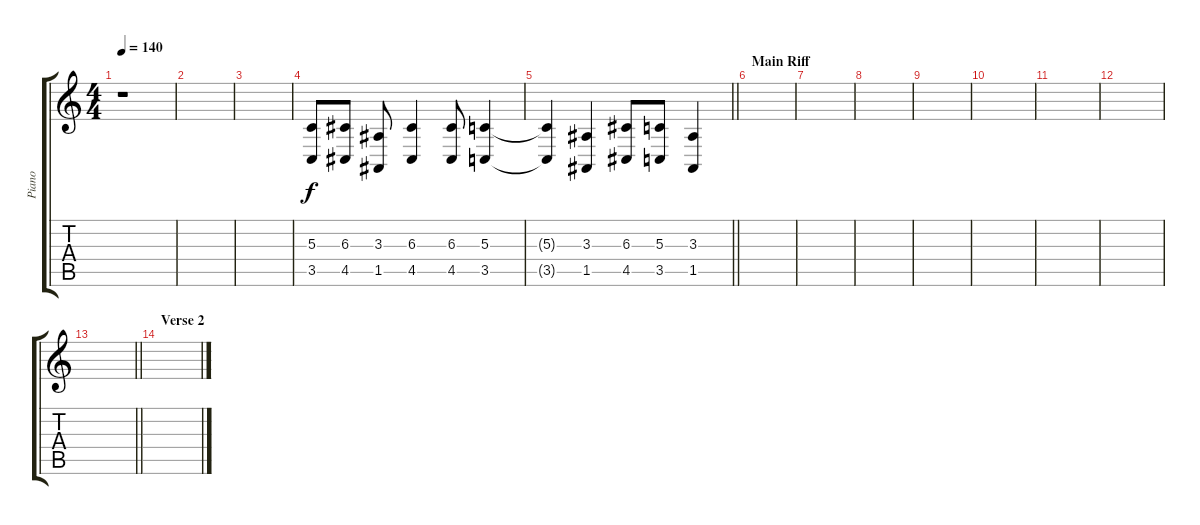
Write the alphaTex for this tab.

\track ("Piano" "Piano") {instrument brightacousticpiano}
\staff {score tabs}
\tuning (E4 B3 G3 D3 A2 E2) {hide}
\ts (4 4)
\tempo 140
\clef g2
\ks c
r.1{dy f} |
|
|
(5.3 3.5).8 (6.3 4.5).8 (3.3 1.5).8 (6.3 4.5).4 (6.3 4.5).8 (5.3 3.5).4 |
\barLineRight lightlight
(5.3{t} 3.5{t}).4 (3.3 1.5).4 (6.3 4.5).8 (5.3 3.5).8 (3.3 1.5).4 |
\section ("" "Main Riff")
|
|
|
|
|
|
|
\barLineRight lightlight
|
\section ("" "Verse 2")
